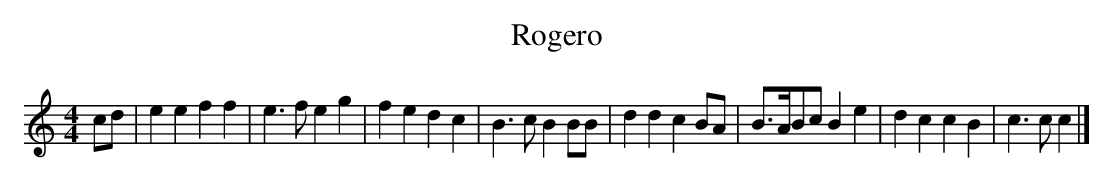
X:1
T: Rogero
M:4/4
L:1/4
K:C
c/d/ | eeff | e>feg | fedc | B>cBB/B/ | ddcB/A/ | B/>A/B/c/Be | dccB | c>cc |]
